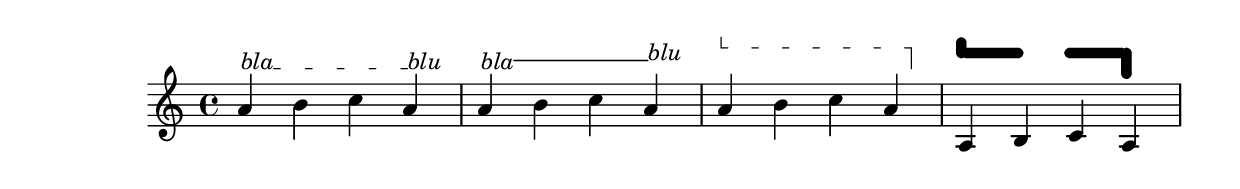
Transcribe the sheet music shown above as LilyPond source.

%% Do not edit this file; it is auto-generated from LSR http://lsr.dsi.unimi.it
%% This file is in the public domain.
\version "2.13.1"

\header {
  lsrtags = "expressive-marks, text, tweaks-and-overrides"

%% Translation of GIT committish: b2d4318d6c53df8469dfa4da09b27c15a374d0ca
  texidoces = "
Las instrucciones @code{\\startTextSpan} y @code{\\stopTextSpan}
permiten la creación de elementos de extensión textuales tan
fácilmente como indicaciones de pedal u
octavaciones. Sobreescribimos ciertas propiedades del objeto
@code{TextSpanner} para modificar su salida.

"
  doctitlees = "Crear elementos de extensión textuales"

  texidoc = "
The @code{\\startTextSpan} and @code{\\stopTextSpan} commands allow the
creation of text spanners as easily as pedal indications or
octavations. Override some properties of the @code{TextSpanner} object
to modify its output.

"
  doctitle = "Creating text spanners"
} % begin verbatim

\paper { ragged-right = ##f }

\relative c'' {
  \override TextSpanner #'(bound-details left text) = #"bla"
  \override TextSpanner #'(bound-details right text) = #"blu"
  a4 \startTextSpan
  b4 c
  a4 \stopTextSpan
  
  \override TextSpanner #'style = #'line
  \once \override TextSpanner
    #'(bound-details left stencil-align-dir-y) = #CENTER
  a4 \startTextSpan
  b4 c
  a4 \stopTextSpan
  
  \override TextSpanner #'style = #'dashed-line
  \override TextSpanner #'(bound-details left text) =
    \markup { \draw-line #'(0 . 1) }
  \override TextSpanner #'(bound-details right text) =
    \markup { \draw-line #'(0 . -2) }
  \once \override TextSpanner #'(bound-details right padding) = #-2

  a4 \startTextSpan
  b4 c
  a4 \stopTextSpan
  
  \set Staff.middleCPosition = #-13
  \override TextSpanner #'dash-period = #10
  \override TextSpanner #'dash-fraction = #0.5
  \override TextSpanner #'thickness = #10
  a4 \startTextSpan
  b4 c
  a4 \stopTextSpan
}
